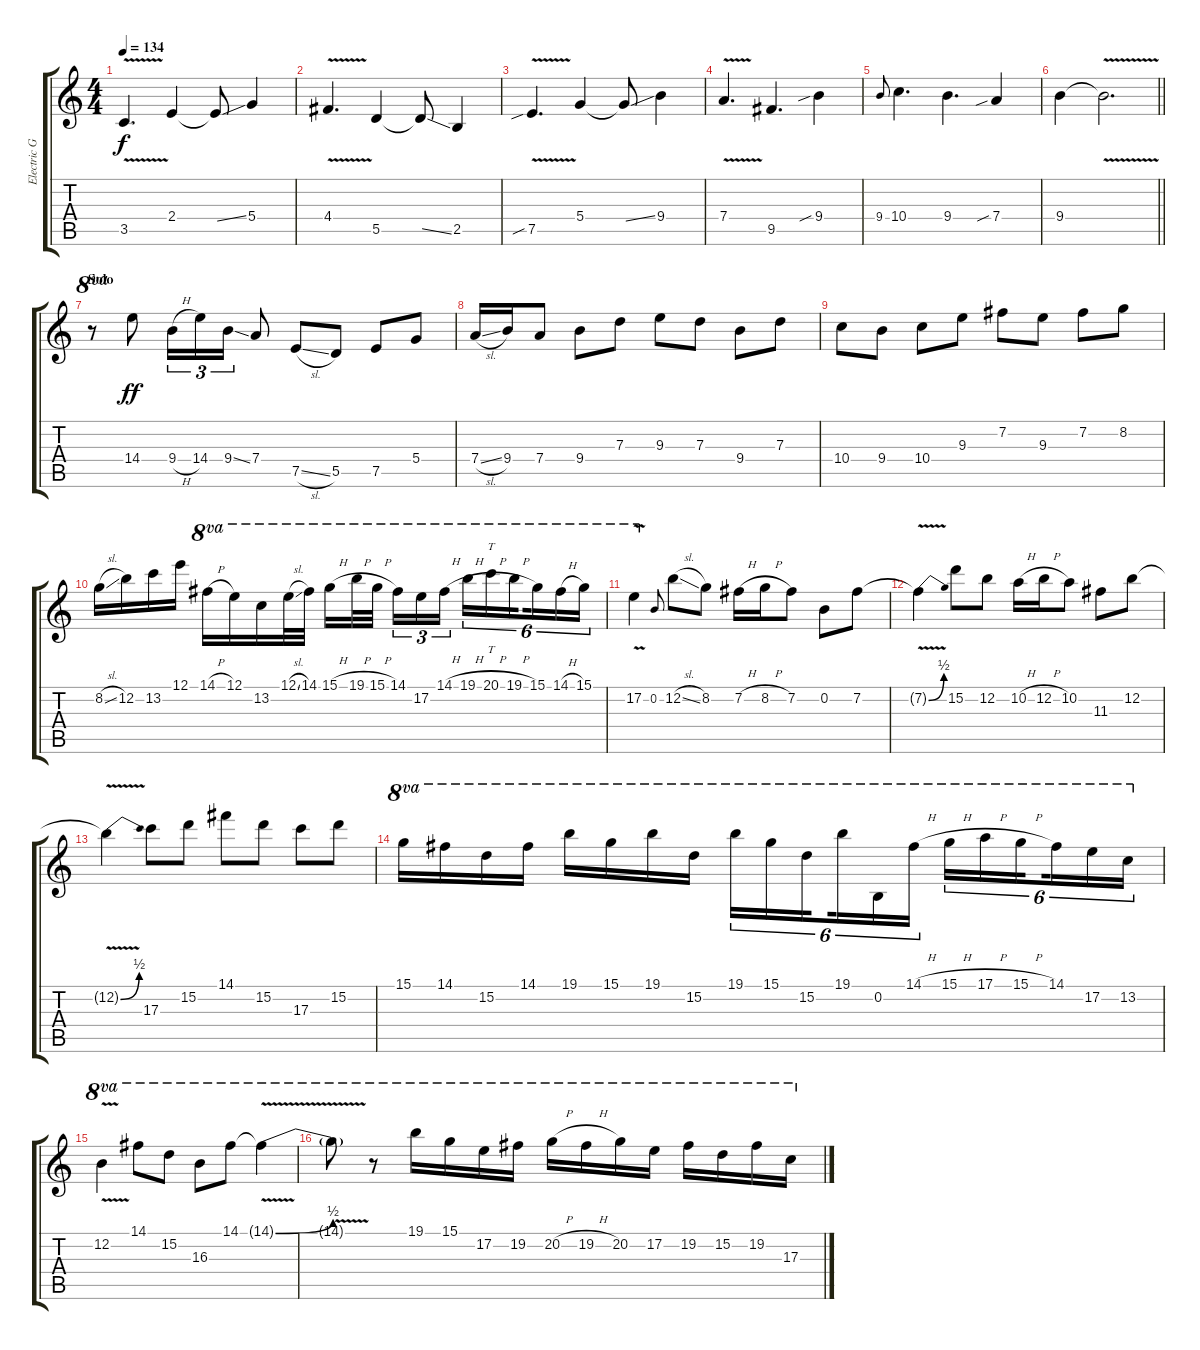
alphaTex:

\track ("Electric Guitar" "Electric G") {instrument distortionguitar}
\staff {score tabs}
\tuning (E4 B3 G3 D3 A2 E2) {hide}
\ts (4 4)
\tempo 134
\clef g2
\ks c
3.5{v}.4{d dy f} 2.4.4 2.4{ss t}.8 5.4.4 |
4.4{v}.4{d} 5.5.4 5.5{ss t}.8 2.5.4 |
7.5{v sib}.4{d} 5.4.4 5.4{ss t}.8 9.4.4 |
7.4{v}.4{d} 9.5.4{d} 9.4{sib}.4 |
9.4.8{gr onbeat} 10.4.4{d} 9.4.4{d} 7.4{sib}.4 |
\barLineRight lightlight
9.4.4 9.4{v t}.2{d} |
\section ("" "Solo")
r.8{ot 8va} 14.4.8{dy ff} 9.4{h}.16{tu (3 2)} 14.4.16{tu (3 2)} 9.4{ss}.16{tu (3 2)} 7.4.8 7.5{sl}.8 5.5.8 7.5.8 5.4.8 |
7.4{sl}.16 9.4.16 7.4.8 9.4.8 7.3.8 9.3.8 7.3.8 9.4.8 7.3.8 |
10.4.8 9.4.8 10.4.8 9.3.8 7.2.8 9.3.8 7.2.8 8.2.8 |
8.2{sl}.16 12.2.16 13.2.16 12.1.16 14.1{h}.16{ot 8va} 12.1.16{ot 8va} 13.2.16{ot 8va} 12.1{sl}.32{ot 8va} 14.1.32{ot 8va} 15.1{h}.16{ot 8va} 19.1{h}.32{ot 8va} 15.1{h}.32{ot 8va beam splitsecondary} 14.1.16{tu (3 2) ot 8va} 17.2.16{tu (3 2) ot 8va} 14.1{h}.16{tu (3 2) ot 8va} 19.1{h}.16{tu (6 4) ot 8va} 20.1{h}.16{tt tu (6 4) ot 8va} 19.1{h}.16{tu (6 4) ot 8va beam splitsecondary} 15.1.16{tu (6 4) ot 8va} 14.1{h}.16{tu (6 4) ot 8va} 15.1.16{tu (6 4) ot 8va} |
17.2{v}.4{ot 8va} 0.2.8{gr onbeat} 12.2{sl}.8 8.2.8 7.2{h}.16 8.2{h}.16 7.2.8 0.2.8 7.2.8 |
7.2{be (bend 0 0 60 2) v t}.4 15.2.8 12.2.8 10.2{h}.16 12.2{h}.16 10.2.8 11.3.8 12.2.8 |
12.2{be (bend 0 0 60 2) v t}.4 17.3.8 15.2.8 14.1.8 15.2.8 17.3.8 15.2.8 |
15.1.16{ot 8va} 14.1.16{ot 8va} 15.2.16{ot 8va} 14.1.16{ot 8va} 19.1.16{ot 8va} 15.1.16{ot 8va} 19.1.16{ot 8va} 15.2.16{ot 8va} 19.1.16{tu (6 4) ot 8va} 15.1.16{tu (6 4) ot 8va} 15.2.16{tu (6 4) ot 8va beam splitsecondary} 19.1.16{tu (6 4) ot 8va} 0.2.16{tu (6 4) ot 8va} 14.1{h}.16{tu (6 4) ot 8va} 15.1{h}.16{tu (6 4) ot 8va} 17.1{h}.16{tu (6 4) ot 8va} 15.1{h}.16{tu (6 4) ot 8va beam splitsecondary} 14.1.16{tu (6 4) ot 8va} 17.2.16{tu (6 4) ot 8va} 13.2.16{tu (6 4) ot 8va} |
12.2{v}.4{ot 8va} 14.1.8{ot 8va} 15.2.8{ot 8va} 16.3.8{ot 8va} 14.1.8{ot 8va} 14.1{be (bend 0 0 60 2) v t}.4{ot 8va} |
14.1{v t}.8{ot 8va} r.8{ot 8va} 19.1.16{ot 8va} 15.1.16{ot 8va} 17.2.16{ot 8va} 19.2.16{ot 8va} 20.2{h}.16{ot 8va} 19.2{h}.16{ot 8va} 20.2.16{ot 8va} 17.2.16{ot 8va} 19.2.16{ot 8va} 15.2.16{ot 8va} 19.2.16{ot 8va} 17.3.16{ot 8va}
